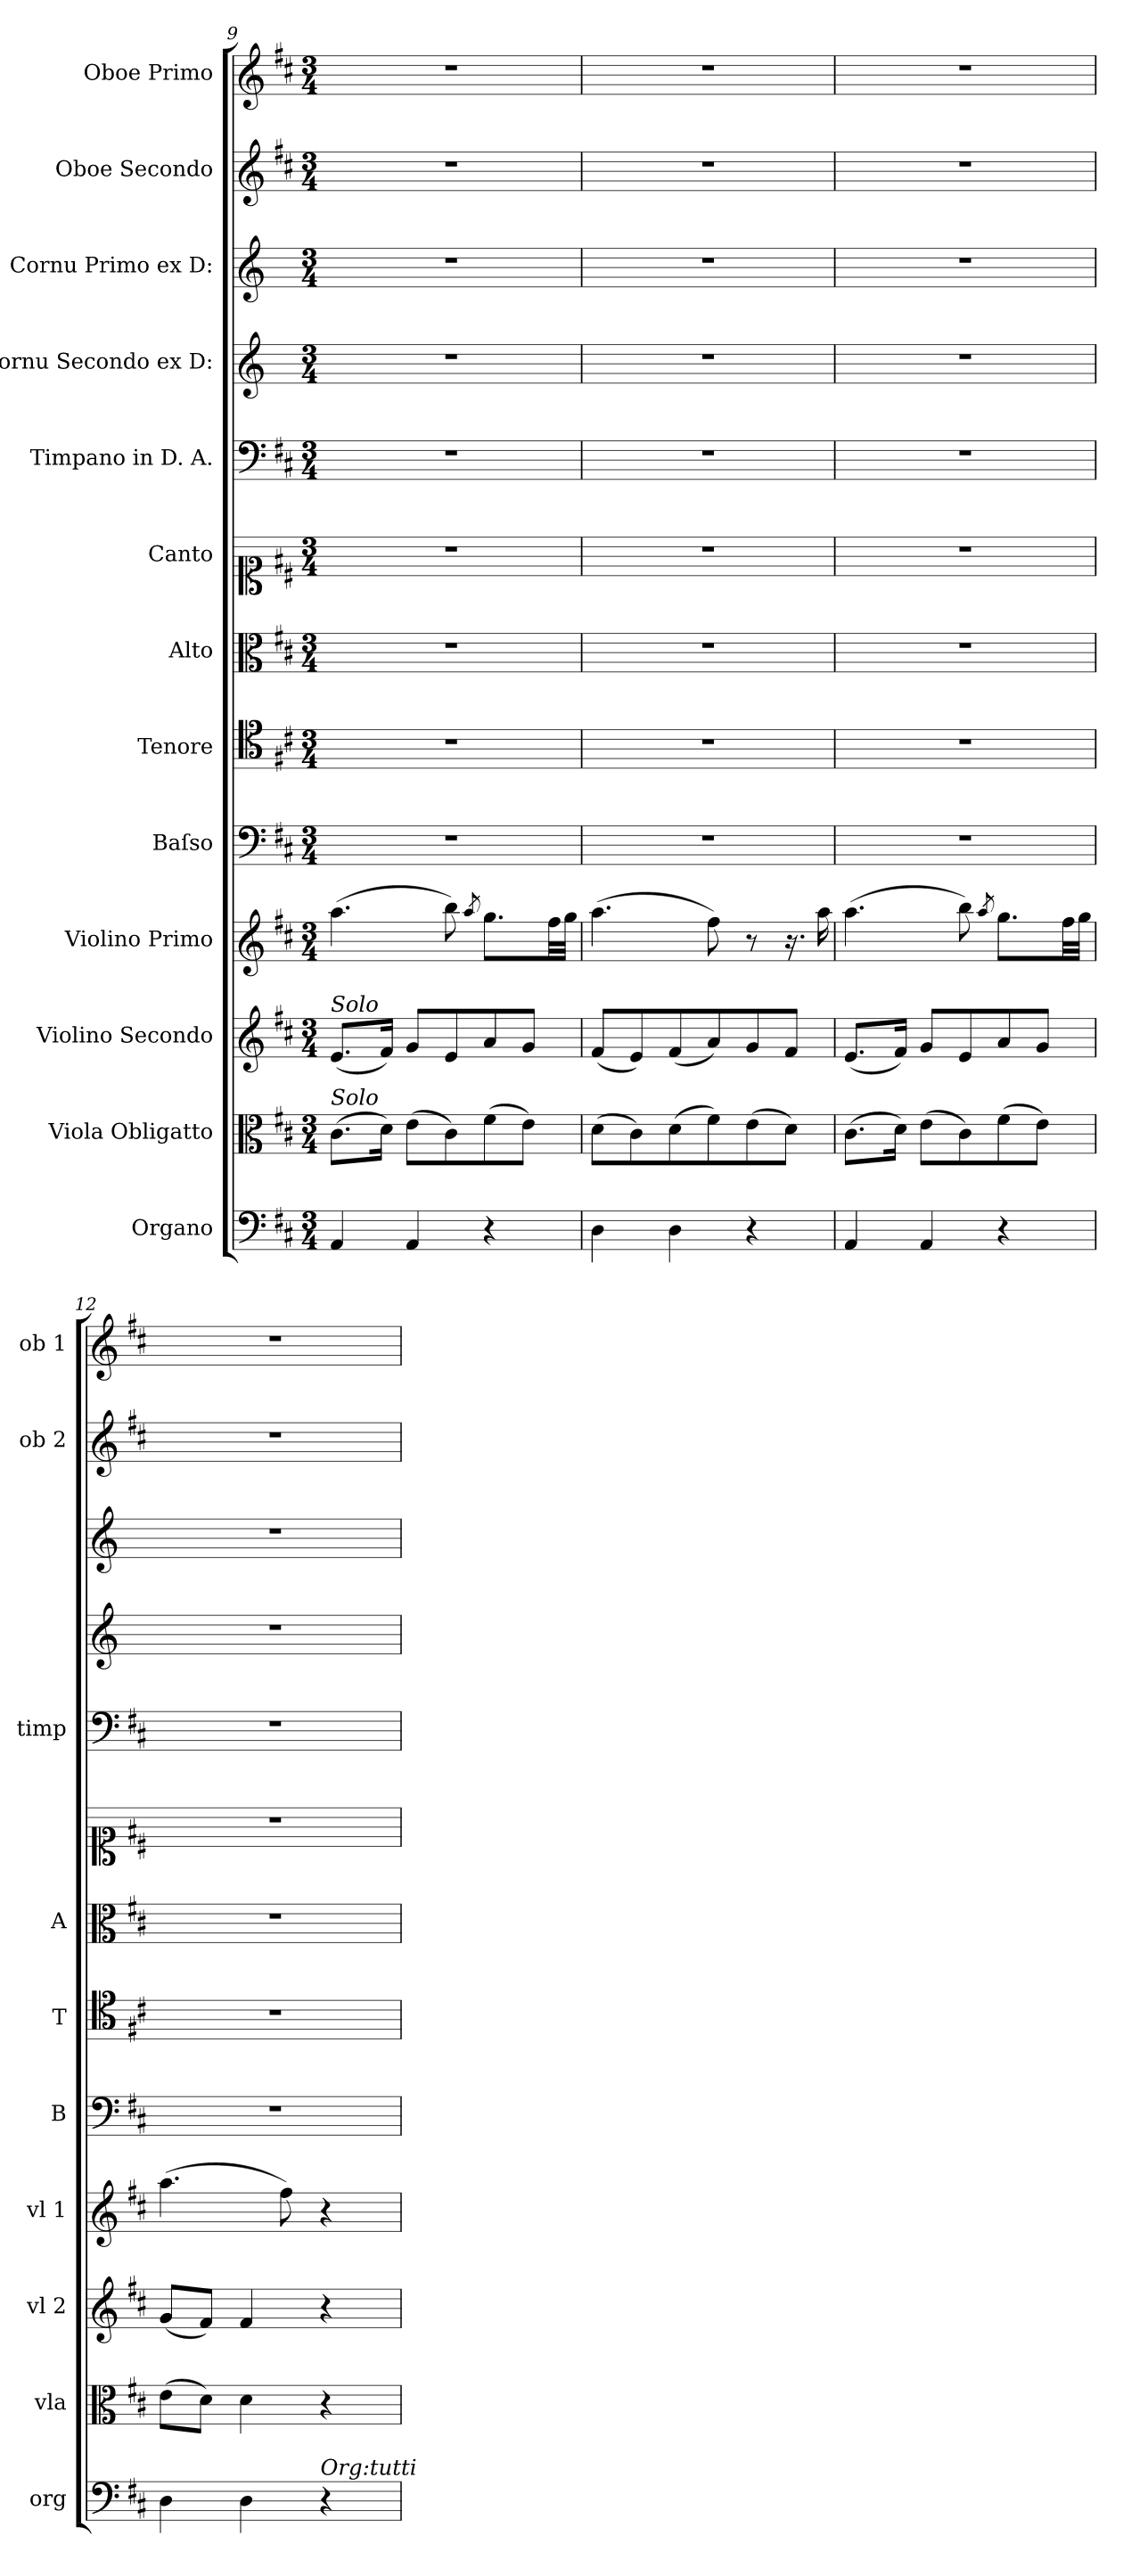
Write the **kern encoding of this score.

**kern	**kern	**kern	**kern	**kern	**kern	**kern	**kern	**kern	**kern	**kern	**kern	**kern
*part13	*part12	*part11	*part10	*part9	*part8	*part7	*part6	*part5	*part4	*part3	*part2	*part1
*staff13	*staff12	*staff11	*staff10	*staff9	*staff8	*staff7	*staff6	*staff5	*staff4	*staff3	*staff2	*staff1
*I"Organo	*I"Viola Obligatto	*I"Violino Secondo	*I"Violino Primo	*I"Baſso	*I"Tenore	*I"Alto	*I"Canto	*I"Timpano in D. A.	*I"Cornu Secondo ex D:	*I"Cornu Primo ex D:	*I"Oboe Secondo	*I"Oboe Primo
*I'org	*I'vla	*I'vl 2	*I'vl 1	*I'B	*I'T	*I'A	*	*I'timp	*	*	*I'ob 2	*I'ob 1
*clefF4	*clefC3	*clefG2	*clefG2	*clefF4	*clefC4	*clefC3	*clefC1	*clefF4	*clefG2	*clefG2	*clefG2	*clefG2
*	*	*	*	*	*	*	*	*	*ITrd6c10	*ITrd6c10	*	*
*k[f#c#]	*k[f#c#]	*k[f#c#]	*k[f#c#]	*k[f#c#]	*k[f#c#]	*k[f#c#]	*k[f#c#]	*k[f#c#]	*k[f#c#]	*k[f#c#]	*k[f#c#]	*k[f#c#]
*D:	*D:	*D:	*D:	*D:	*D:	*D:	*D:	*D:	*D:	*D:	*D:	*D:
*M3/4	*M3/4	*M3/4	*M3/4	*M3/4	*M3/4	*M3/4	*M3/4	*M3/4	*M3/4	*M3/4	*M3/4	*M3/4
=9	=9	=9	=9	=9	=9	=9	=9	=9	=9	=9	=9	=9
!	!	!LO:TX:a:i:t=Solo	!	!	!	!	!	!	!	!	!	!
!	!LO:TX:a:i:t=Solo	!	!	!	!	!	!	!	!	!	!	!
4AA	(8.c#L	(8.eL	(4.aa	2.r	2.r	2.r	2.r	2.r	2.r	2.r	2.r	2.r
.	16dJk)	16f#Jk)	.	.	.	.	.	.	.	.	.	.
4AA	(8eL	8gL	.	.	.	.	.	.	.	.	.	.
.	8c#)	8e	8bb)	.	.	.	.	.	.	.	.	.
.	.	.	8qaa	.	.	.	.	.	.	.	.	.
4r	(8f#	8a	8.ggL	.	.	.	.	.	.	.	.	.
.	8eJ)	8gJ	.	.	.	.	.	.	.	.	.	.
.	.	.	32ff#LL	.	.	.	.	.	.	.	.	.
.	.	.	32ggJJJ	.	.	.	.	.	.	.	.	.
=10	=10	=10	=10	=10	=10	=10	=10	=10	=10	=10	=10	=10
4D	(8dL	(8f#L	(4.aa	2.r	2.r	2.r	2.r	2.r	2.r	2.r	2.r	2.r
.	8c#)	8e)	.	.	.	.	.	.	.	.	.	.
4D	(8d	(8f#	.	.	.	.	.	.	.	.	.	.
.	8f#)	8a)	8ff#)	.	.	.	.	.	.	.	.	.
4r	(8e	8g	8r	.	.	.	.	.	.	.	.	.
.	8dJ)	8f#J	16.r	.	.	.	.	.	.	.	.	.
!	!	!	!LO:N:vis=16	!	!	!	!	!	!	!	!	!
.	.	.	32aa	.	.	.	.	.	.	.	.	.
=11	=11	=11	=11	=11	=11	=11	=11	=11	=11	=11	=11	=11
4AA	(8.c#L	(8.eL	(4.aa	2.r	2.r	2.r	2.r	2.r	2.r	2.r	2.r	2.r
.	16dJk)	16f#Jk)	.	.	.	.	.	.	.	.	.	.
4AA	(8eL	8gL	.	.	.	.	.	.	.	.	.	.
.	8c#)	8e	8bb)	.	.	.	.	.	.	.	.	.
.	.	.	8qaa	.	.	.	.	.	.	.	.	.
4r	(8f#	8a	8.ggL	.	.	.	.	.	.	.	.	.
.	8eJ)	8gJ	.	.	.	.	.	.	.	.	.	.
.	.	.	32ff#LL	.	.	.	.	.	.	.	.	.
.	.	.	32ggJJJ	.	.	.	.	.	.	.	.	.
=12	=12	=12	=12	=12	=12	=12	=12	=12	=12	=12	=12	=12
4D	(8eL	(8gL	(4.aa	2.r	2.r	2.r	2.r	2.r	2.r	2.r	2.r	2.r
.	8dJ)	8f#J)	.	.	.	.	.	.	.	.	.	.
4D	4d	4f#	.	.	.	.	.	.	.	.	.	.
.	.	.	8ff#)	.	.	.	.	.	.	.	.	.
!LO:TX:a:i:t=Org&colon;tutti	!	!	!	!	!	!	!	!	!	!	!	!
4r	4r	4r	4r	.	.	.	.	.	.	.	.	.
=	=	=	=	=	=	=	=	=	=	=	=	=
*-	*-	*-	*-	*-	*-	*-	*-	*-	*-	*-	*-	*-
